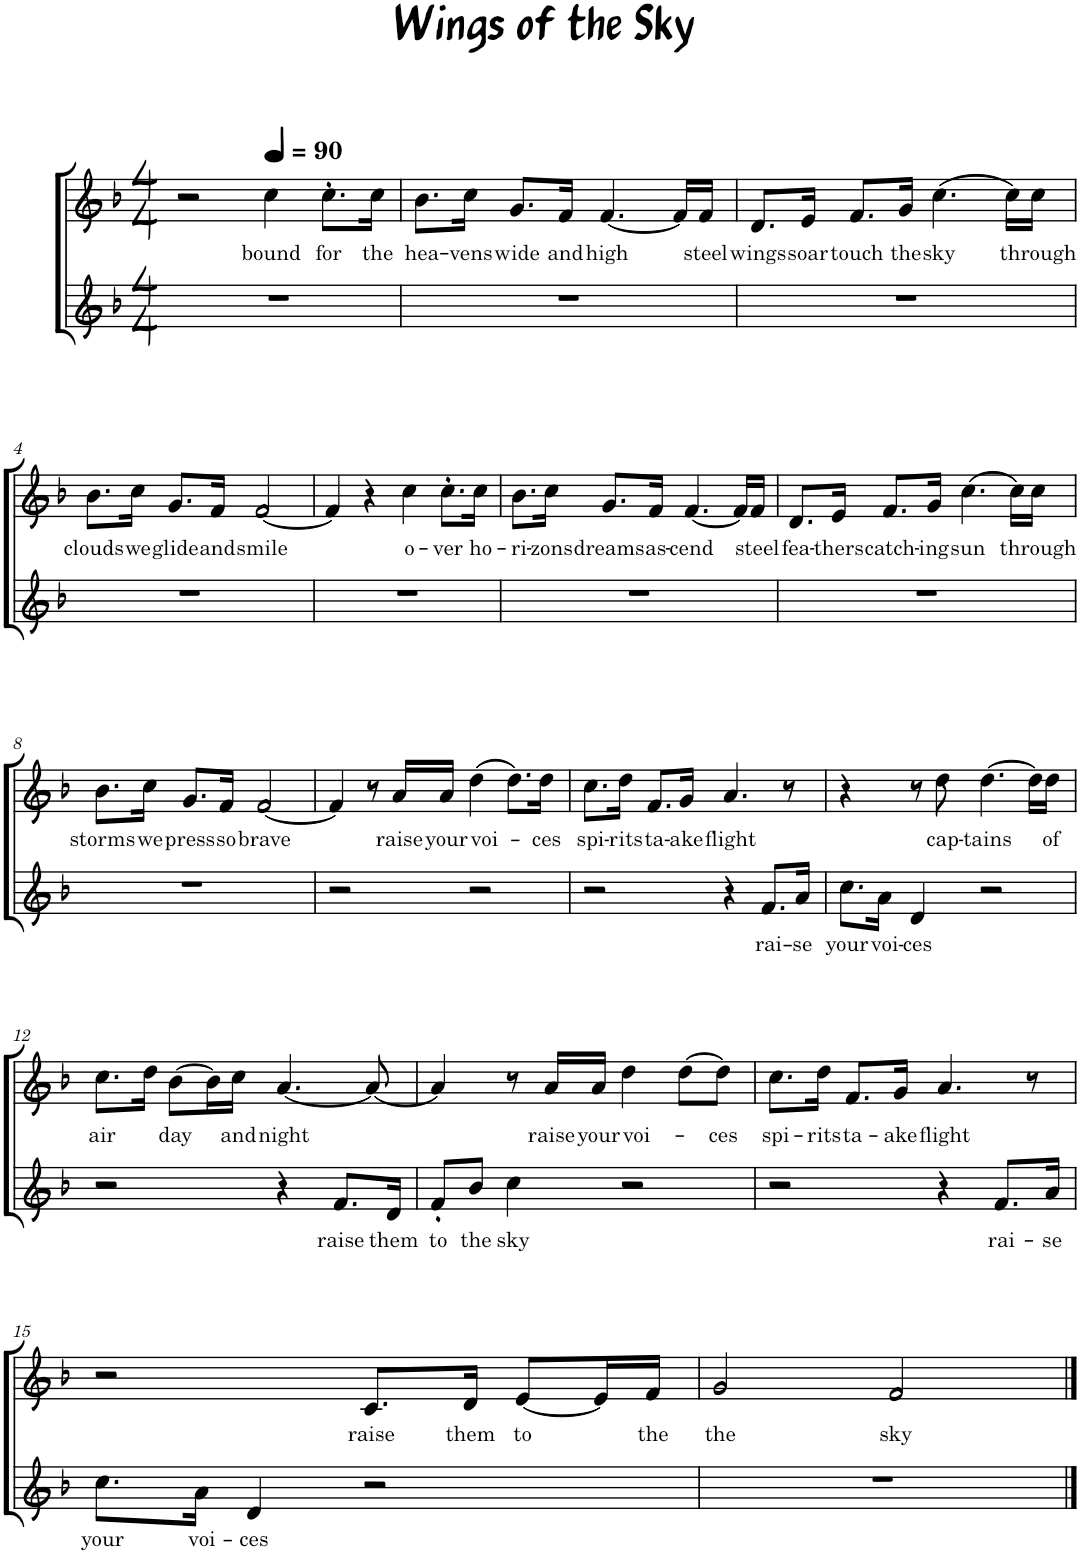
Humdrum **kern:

**kern	**text	**kern	**text
*part2	*part2	*part1	*part1
*staff2	*staff2	*staff1	*staff1
*I"Alto	*	*I"Soprano	*
*clefG2	*	*clefG2	*
*k[b-]	*	*k[b-]	*
*M4/4	*	*M4/4	*
=1	=1	=1	=1
1r	.	2r	.
*	*	*MM90	*
!	!	!	!LO:LY:b
.	.	4cc\	bound
!	!	!	!LO:LY:b
.	.	8.cc'\L	for
!	!	!	!LO:LY:b
.	.	16cc\Jk	the
=2	=2	=2	=2
!	!	!	!LO:LY:b
1r	.	8.b-\L	hea-
!	!	!	!LO:LY:b
.	.	16cc\Jk	-vens
!	!	!	!LO:LY:b
.	.	8.g/L	wide
!	!	!	!LO:LY:b
.	.	16f/Jk	and
!	!	!	!LO:LY:b
.	.	[4.f/	high
.	.	16f/LL]	.
!	!	!	!LO:LY:b
.	.	16f/JJ	steel
=3	=3	=3	=3
!	!	!	!LO:LY:b
1r	.	8.d/L	wings
!	!	!	!LO:LY:b
.	.	16e/Jk	soar
!	!	!	!LO:LY:b
.	.	8.f/L	touch
!	!	!	!LO:LY:b
.	.	16g/Jk	the
!	!	!	!LO:LY:b
.	.	(4.cc\	sky
.	.	16cc\LL)	.
!	!	!	!LO:LY:b
.	.	16cc\JJ	through
!!LO:LB:g=z
=4	=4	=4	=4
!	!	!	!LO:LY:b
1r	.	8.b-\L	clouds
!	!	!	!LO:LY:b
.	.	16cc\Jk	we
!	!	!	!LO:LY:b
.	.	8.g/L	glide
!	!	!	!LO:LY:b
.	.	16f/Jk	and
!	!	!	!LO:LY:b
.	.	[2f/	smile
=5	=5	=5	=5
1r	.	4f/]	.
.	.	4r	.
!	!	!	!LO:LY:b
.	.	4cc\	o-
!	!	!	!LO:LY:b
.	.	8.cc'\L	-ver
!	!	!	!LO:LY:b
.	.	16cc\Jk	ho-
=6	=6	=6	=6
!	!	!	!LO:LY:b
1r	.	8.b-\L	-ri-
!	!	!	!LO:LY:b
.	.	16cc\Jk	-zons
!	!	!	!LO:LY:b
.	.	8.g/L	dreams
!	!	!	!LO:LY:b
.	.	16f/Jk	as-
!	!	!	!LO:LY:b
.	.	[4.f/	-cend
.	.	16f/LL]	.
!	!	!	!LO:LY:b
.	.	16f/JJ	steel
=7	=7	=7	=7
!	!	!	!LO:LY:b
1r	.	8.d/L	fea-
!	!	!	!LO:LY:b
.	.	16e/Jk	-thers
!	!	!	!LO:LY:b
.	.	8.f/L	catch-
!	!	!	!LO:LY:b
.	.	16g/Jk	-ing
!	!	!	!LO:LY:b
.	.	[4.cc\	sun
.	.	16cc\LL]	.
!	!	!	!LO:LY:b
.	.	16cc\JJ	through
!!LO:LB:g=z
=8	=8	=8	=8
!	!	!	!LO:LY:b
1r	.	8.b-\L	storms
!	!	!	!LO:LY:b
.	.	16cc\Jk	we
!	!	!	!LO:LY:b
.	.	8.g/L	press
!	!	!	!LO:LY:b
.	.	16f/Jk	so
!	!	!	!LO:LY:b
.	.	[2f/	brave
=9	=9	=9	=9
2r	.	4f/]	.
.	.	8r	.
!	!	!	!LO:LY:b
.	.	16a/LL	raise
!	!	!	!LO:LY:b
.	.	16a/JJ	your
!	!	!	!LO:LY:b
2r	.	(4dd\	voi-
.	.	8.dd\L)	.
!	!	!	!LO:LY:b
.	.	16dd\Jk	-ces
=10	=10	=10	=10
!	!	!	!LO:LY:b
2r	.	8.cc\L	spi-
!	!	!	!LO:LY:b
.	.	16dd\Jk	-rits
!	!	!	!LO:LY:b
.	.	8.f/L	ta-
!	!	!	!LO:LY:b
.	.	16g/Jk	-ake
!	!	!	!LO:LY:b
4r	.	4.a/	flight
!	!LO:LY:b	!	!
8.f/L	rai-	.	.
.	.	8r	.
!	!LO:LY:b	!	!
16a/Jk	-se	.	.
=11	=11	=11	=11
!	!LO:LY:b	!	!
8.cc\L	your	4r	.
!	!LO:LY:b	!	!
16a\Jk	voi-	.	.
!	!LO:LY:b	!	!
4d/	-ces	8r	.
!	!	!	!LO:LY:b
.	.	8dd\	cap-
!	!	!	!LO:LY:b
2r	.	[4.dd\	-tains
.	.	16dd\LL]	.
!	!	!	!LO:LY:b
.	.	16dd\JJ	of
!!LO:LB:g=z
=12	=12	=12	=12
!	!	!	!LO:LY:b
2r	.	8.cc\L	air
.	.	16dd\Jk	.
!	!	!	!LO:LY:b
.	.	[8b-\L	day
.	.	16b-\L]	.
!	!	!	!LO:LY:b
.	.	16cc\JJ	and
!	!	!	!LO:LY:b
4r	.	[4.a/	night
!	!LO:LY:b	!	!
8.f/L	raise	.	.
.	.	8a/_	.
!	!LO:LY:b	!	!
16d/Jk	them	.	.
=13	=13	=13	=13
!	!LO:LY:b	!	!
8f'/L	to	4a/]	.
!	!LO:LY:b	!	!
8b-/J	the	.	.
!	!LO:LY:b	!	!
4cc\	sky	8r	.
!	!	!	!LO:LY:b
.	.	16a/LL	raise
!	!	!	!LO:LY:b
.	.	16a/JJ	your
!	!	!	!LO:LY:b
2r	.	4dd\	voi-
.	.	[8dd\L	.
!	!	!	!LO:LY:b
.	.	8dd\J]	-ces
=14	=14	=14	=14
!	!	!	!LO:LY:b
2r	.	8.cc\L	spi-
!	!	!	!LO:LY:b
.	.	16dd\Jk	-rits
!	!	!	!LO:LY:b
.	.	8.f/L	ta-
!	!	!	!LO:LY:b
.	.	16g/Jk	-ake
!	!	!	!LO:LY:b
4r	.	4.a/	flight
!	!LO:LY:b	!	!
8.f/L	rai-	.	.
.	.	8r	.
!	!LO:LY:b	!	!
16a/Jk	-se	.	.
!!LO:LB:g=z
=15	=15	=15	=15
!	!LO:LY:b	!	!
8.cc\L	your	2r	.
!	!LO:LY:b	!	!
16a\Jk	voi-	.	.
!	!LO:LY:b	!	!
4d/	-ces	.	.
!	!	!	!LO:LY:b
2r	.	8.c/L	raise
!	!	!	!LO:LY:b
.	.	16d/Jk	them
!	!	!	!LO:LY:b
.	.	[8e/L	to
.	.	16e/L]	.
!	!	!	!LO:LY:b
.	.	16f/JJ	the
=16	=16	=16	=16
!	!	!	!LO:LY:b
1r	.	2g/	the
!	!	!	!LO:LY:b
.	.	2f/	sky
==	==	==	==
*-	*-	*-	*-
